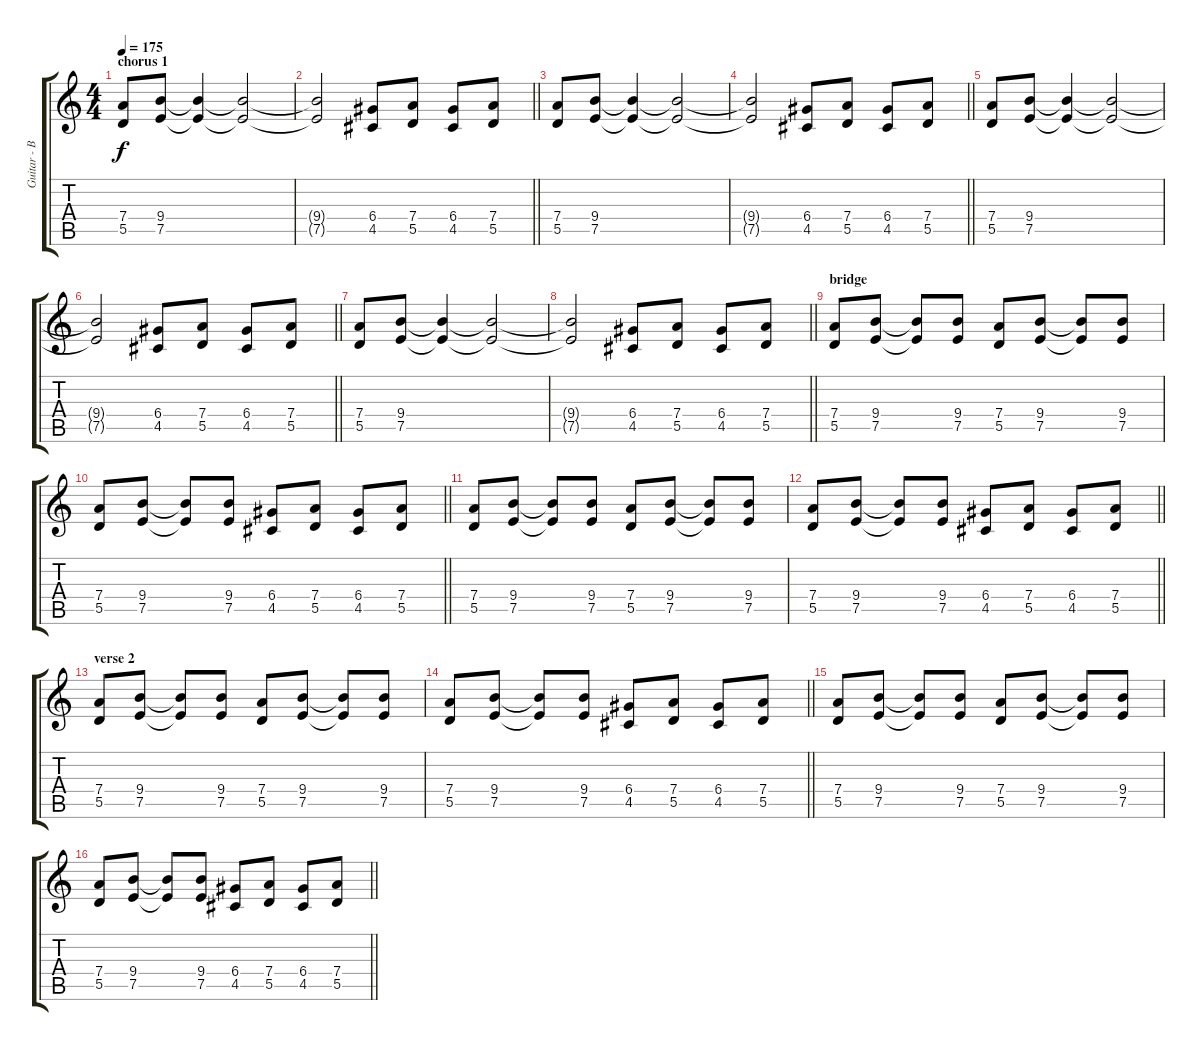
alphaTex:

\track ("Guitar - Big John Duncan" "Guitar - B") {instrument distortionguitar}
\staff {score tabs}
\tuning (E4 B3 G3 D3 A2 E2) {hide}
\ts (4 4)
\section ("" "chorus 1")
\tempo 175
\clef g2
\ks c
(7.4 5.5).8{dy f} (9.4 7.5).8 (9.4{t} 7.5{t}).4 (9.4{t} 7.5{t}).2 |
\barLineRight lightlight
(9.4{t} 7.5{t}).2 (6.4 4.5).8 (7.4 5.5).8 (6.4 4.5).8 (7.4 5.5).8 |
(7.4 5.5).8 (9.4 7.5).8 (9.4{t} 7.5{t}).4 (9.4{t} 7.5{t}).2 |
\barLineRight lightlight
(9.4{t} 7.5{t}).2 (6.4 4.5).8 (7.4 5.5).8 (6.4 4.5).8 (7.4 5.5).8 |
(7.4 5.5).8 (9.4 7.5).8 (9.4{t} 7.5{t}).4 (9.4{t} 7.5{t}).2 |
\barLineRight lightlight
(9.4{t} 7.5{t}).2 (6.4 4.5).8 (7.4 5.5).8 (6.4 4.5).8 (7.4 5.5).8 |
(7.4 5.5).8 (9.4 7.5).8 (9.4{t} 7.5{t}).4 (9.4{t} 7.5{t}).2 |
\barLineRight lightlight
(9.4{t} 7.5{t}).2 (6.4 4.5).8 (7.4 5.5).8 (6.4 4.5).8 (7.4 5.5).8 |
\section ("" "bridge")
(7.4 5.5).8 (9.4 7.5).8 (9.4{t} 7.5{t}).8 (9.4 7.5).8 (7.4 5.5).8 (9.4 7.5).8 (9.4{t} 7.5{t}).8 (9.4 7.5).8 |
\barLineRight lightlight
(7.4 5.5).8 (9.4 7.5).8 (9.4{t} 7.5{t}).8 (9.4 7.5).8 (6.4 4.5).8 (7.4 5.5).8 (6.4 4.5).8 (7.4 5.5).8 |
(7.4 5.5).8 (9.4 7.5).8 (9.4{t} 7.5{t}).8 (9.4 7.5).8 (7.4 5.5).8 (9.4 7.5).8 (9.4{t} 7.5{t}).8 (9.4 7.5).8 |
\barLineRight lightlight
(7.4 5.5).8 (9.4 7.5).8 (9.4{t} 7.5{t}).8 (9.4 7.5).8 (6.4 4.5).8 (7.4 5.5).8 (6.4 4.5).8 (7.4 5.5).8 |
\section ("" "verse 2")
(7.4 5.5).8 (9.4 7.5).8 (9.4{t} 7.5{t}).8 (9.4 7.5).8 (7.4 5.5).8 (9.4 7.5).8 (9.4{t} 7.5{t}).8 (9.4 7.5).8 |
\barLineRight lightlight
(7.4 5.5).8 (9.4 7.5).8 (9.4{t} 7.5{t}).8 (9.4 7.5).8 (6.4 4.5).8 (7.4 5.5).8 (6.4 4.5).8 (7.4 5.5).8 |
(7.4 5.5).8 (9.4 7.5).8 (9.4{t} 7.5{t}).8 (9.4 7.5).8 (7.4 5.5).8 (9.4 7.5).8 (9.4{t} 7.5{t}).8 (9.4 7.5).8 |
\barLineRight lightlight
(7.4 5.5).8 (9.4 7.5).8 (9.4{t} 7.5{t}).8 (9.4 7.5).8 (6.4 4.5).8 (7.4 5.5).8 (6.4 4.5).8 (7.4 5.5).8
